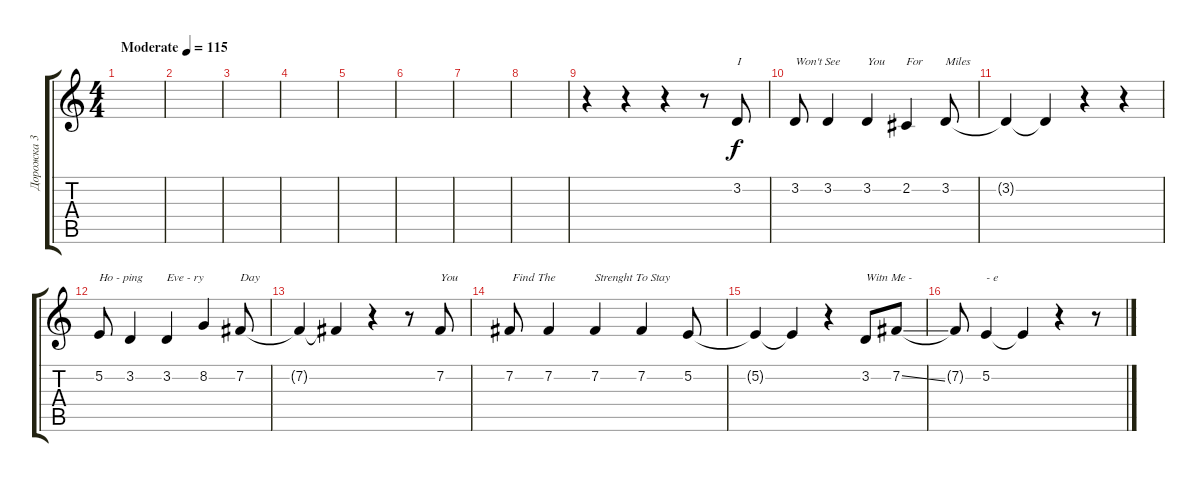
\track ("Дорожка 3" "Дорожка 3") {instrument voiceoohs}
\staff {score tabs}
\tuning (E4 B3 G3 D3 A2 E2) {hide}
\ts (4 4)
\tempo (115 "Moderate")
\clef g2
\ks c
|
|
|
|
|
|
|
|
r.4 r.4 r.4 r.8 3.2.8{txt "I"} |
3.2.8{txt "Won't See"} 3.2.4 3.2.4{txt "You"} 2.2.4{txt "For"} 3.2.8{txt "Miles"} |
3.2{t}.4 3.2{t}.4 r.4 r.4 |
5.2.8{txt "Ho - ping"} 3.2.4 3.2.4{txt "Eve - ry"} 8.2.4 7.2.8{txt "Day"} |
7.2{t}.4 7.2{t}.4 r.4 r.8 7.2.8{txt "You"} |
7.2.8{txt " Find The"} 7.2.4 7.2.4{txt "Strenght To Stay"} 7.2.4 5.2.8 |
5.2{t}.4 5.2{t}.4 r.4 3.2.8{txt "Witn Me -"} 7.2{ss}.8 |
7.2{t}.8 5.2.4{txt "- e"} 5.2{t}.4 r.4 r.8
